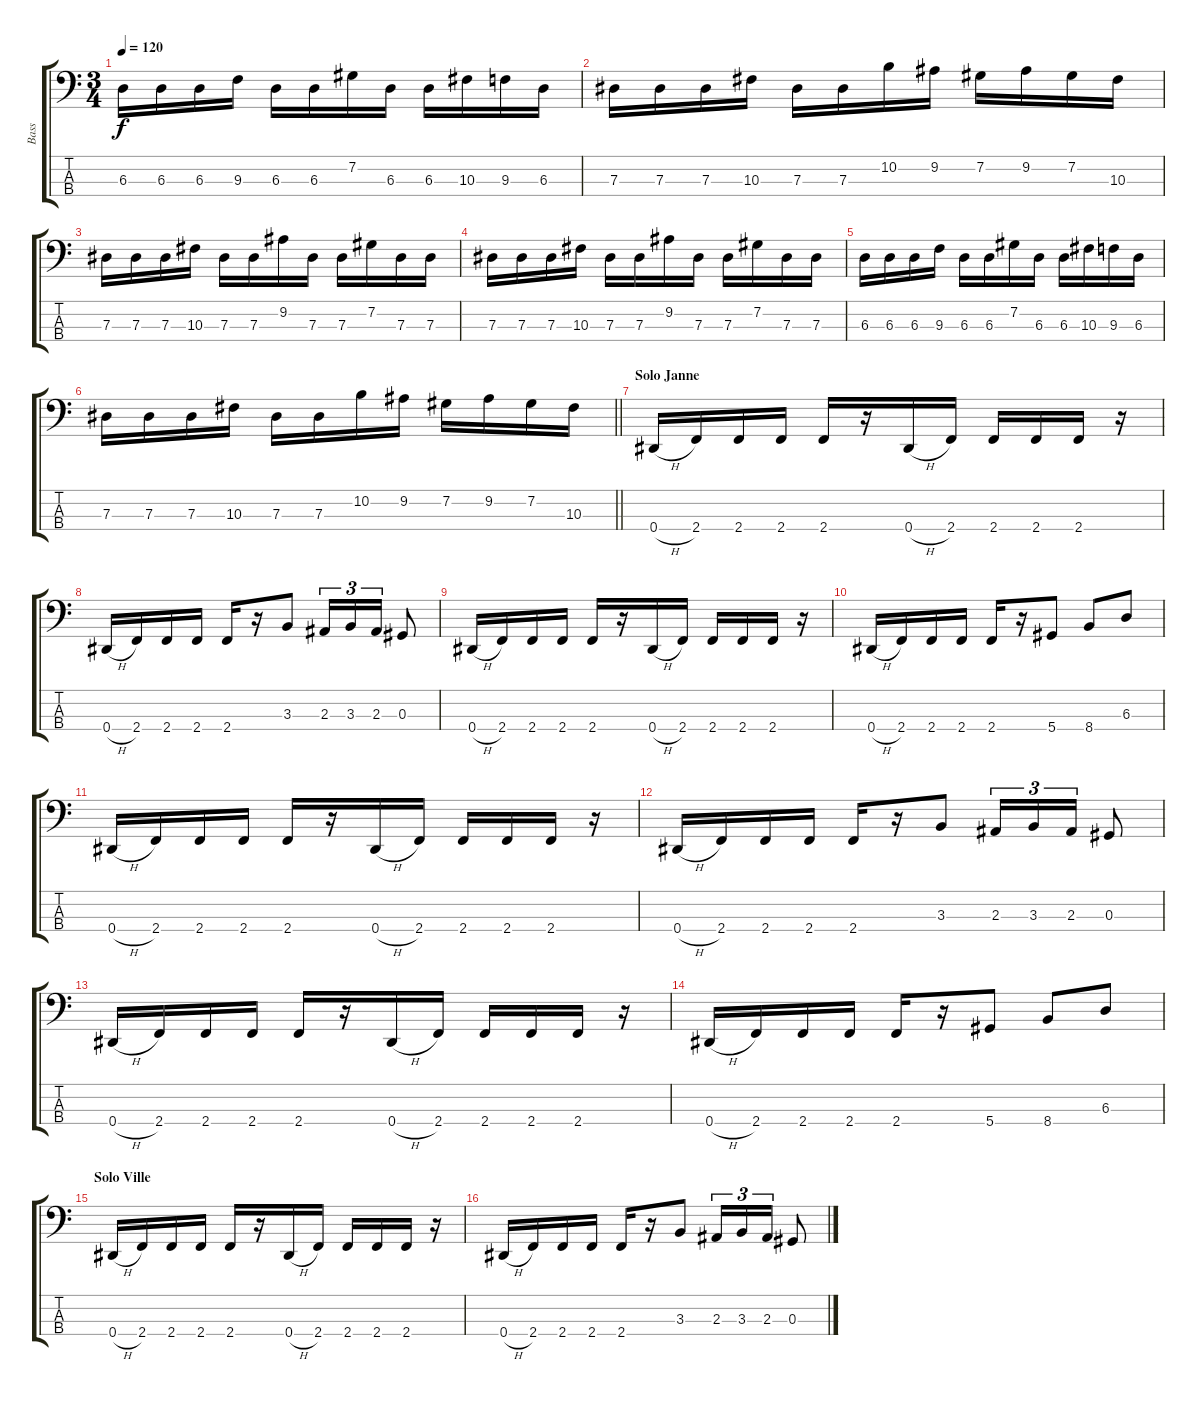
\track ("Bass" "Bass") {instrument electricbassfinger}
\staff {score tabs}
\tuning (Gb2 Db2 Ab1 Eb1) {hide}
\ts (3 4)
\tempo 120
\clef f4
\ks c
6.3.16{dy f} 6.3.16 6.3.16 9.3.16 6.3.16 6.3.16 7.2.16 6.3.16 6.3.16 10.3.16 9.3.16 6.3.16 |
7.3.16 7.3.16 7.3.16 10.3.16 7.3.16 7.3.16 10.2.16 9.2.16 7.2.16 9.2.16 7.2.16 10.3.16 |
7.3.16 7.3.16 7.3.16 10.3.16 7.3.16 7.3.16 9.2.16 7.3.16 7.3.16 7.2.16 7.3.16 7.3.16 |
7.3.16 7.3.16 7.3.16 10.3.16 7.3.16 7.3.16 9.2.16 7.3.16 7.3.16 7.2.16 7.3.16 7.3.16 |
6.3.16 6.3.16 6.3.16 9.3.16 6.3.16 6.3.16 7.2.16 6.3.16 6.3.16 10.3.16 9.3.16 6.3.16 |
\barLineRight lightlight
7.3.16 7.3.16 7.3.16 10.3.16 7.3.16 7.3.16 10.2.16 9.2.16 7.2.16 9.2.16 7.2.16 10.3.16 |
\section ("" "Solo Janne")
0.4{h}.16 2.4.16 2.4.16 2.4.16 2.4.16 r.16 0.4{h}.16 2.4.16 2.4.16 2.4.16 2.4.16 r.16 |
0.4{h}.16 2.4.16 2.4.16 2.4.16 2.4.16 r.16 3.3.8 2.3.16{tu (3 2)} 3.3.16{tu (3 2)} 2.3.16{tu (3 2)} 0.3.8 |
0.4{h}.16 2.4.16 2.4.16 2.4.16 2.4.16 r.16 0.4{h}.16 2.4.16 2.4.16 2.4.16 2.4.16 r.16 |
0.4{h}.16 2.4.16 2.4.16 2.4.16 2.4.16 r.16 5.4.8 8.4.8 6.3.8 |
0.4{h}.16 2.4.16 2.4.16 2.4.16 2.4.16 r.16 0.4{h}.16 2.4.16 2.4.16 2.4.16 2.4.16 r.16 |
0.4{h}.16 2.4.16 2.4.16 2.4.16 2.4.16 r.16 3.3.8 2.3.16{tu (3 2)} 3.3.16{tu (3 2)} 2.3.16{tu (3 2)} 0.3.8 |
0.4{h}.16 2.4.16 2.4.16 2.4.16 2.4.16 r.16 0.4{h}.16 2.4.16 2.4.16 2.4.16 2.4.16 r.16 |
0.4{h}.16 2.4.16 2.4.16 2.4.16 2.4.16 r.16 5.4.8 8.4.8 6.3.8 |
\section ("" "Solo Ville")
0.4{h}.16 2.4.16 2.4.16 2.4.16 2.4.16 r.16 0.4{h}.16 2.4.16 2.4.16 2.4.16 2.4.16 r.16 |
0.4{h}.16 2.4.16 2.4.16 2.4.16 2.4.16 r.16 3.3.8 2.3.16{tu (3 2)} 3.3.16{tu (3 2)} 2.3.16{tu (3 2)} 0.3.8
